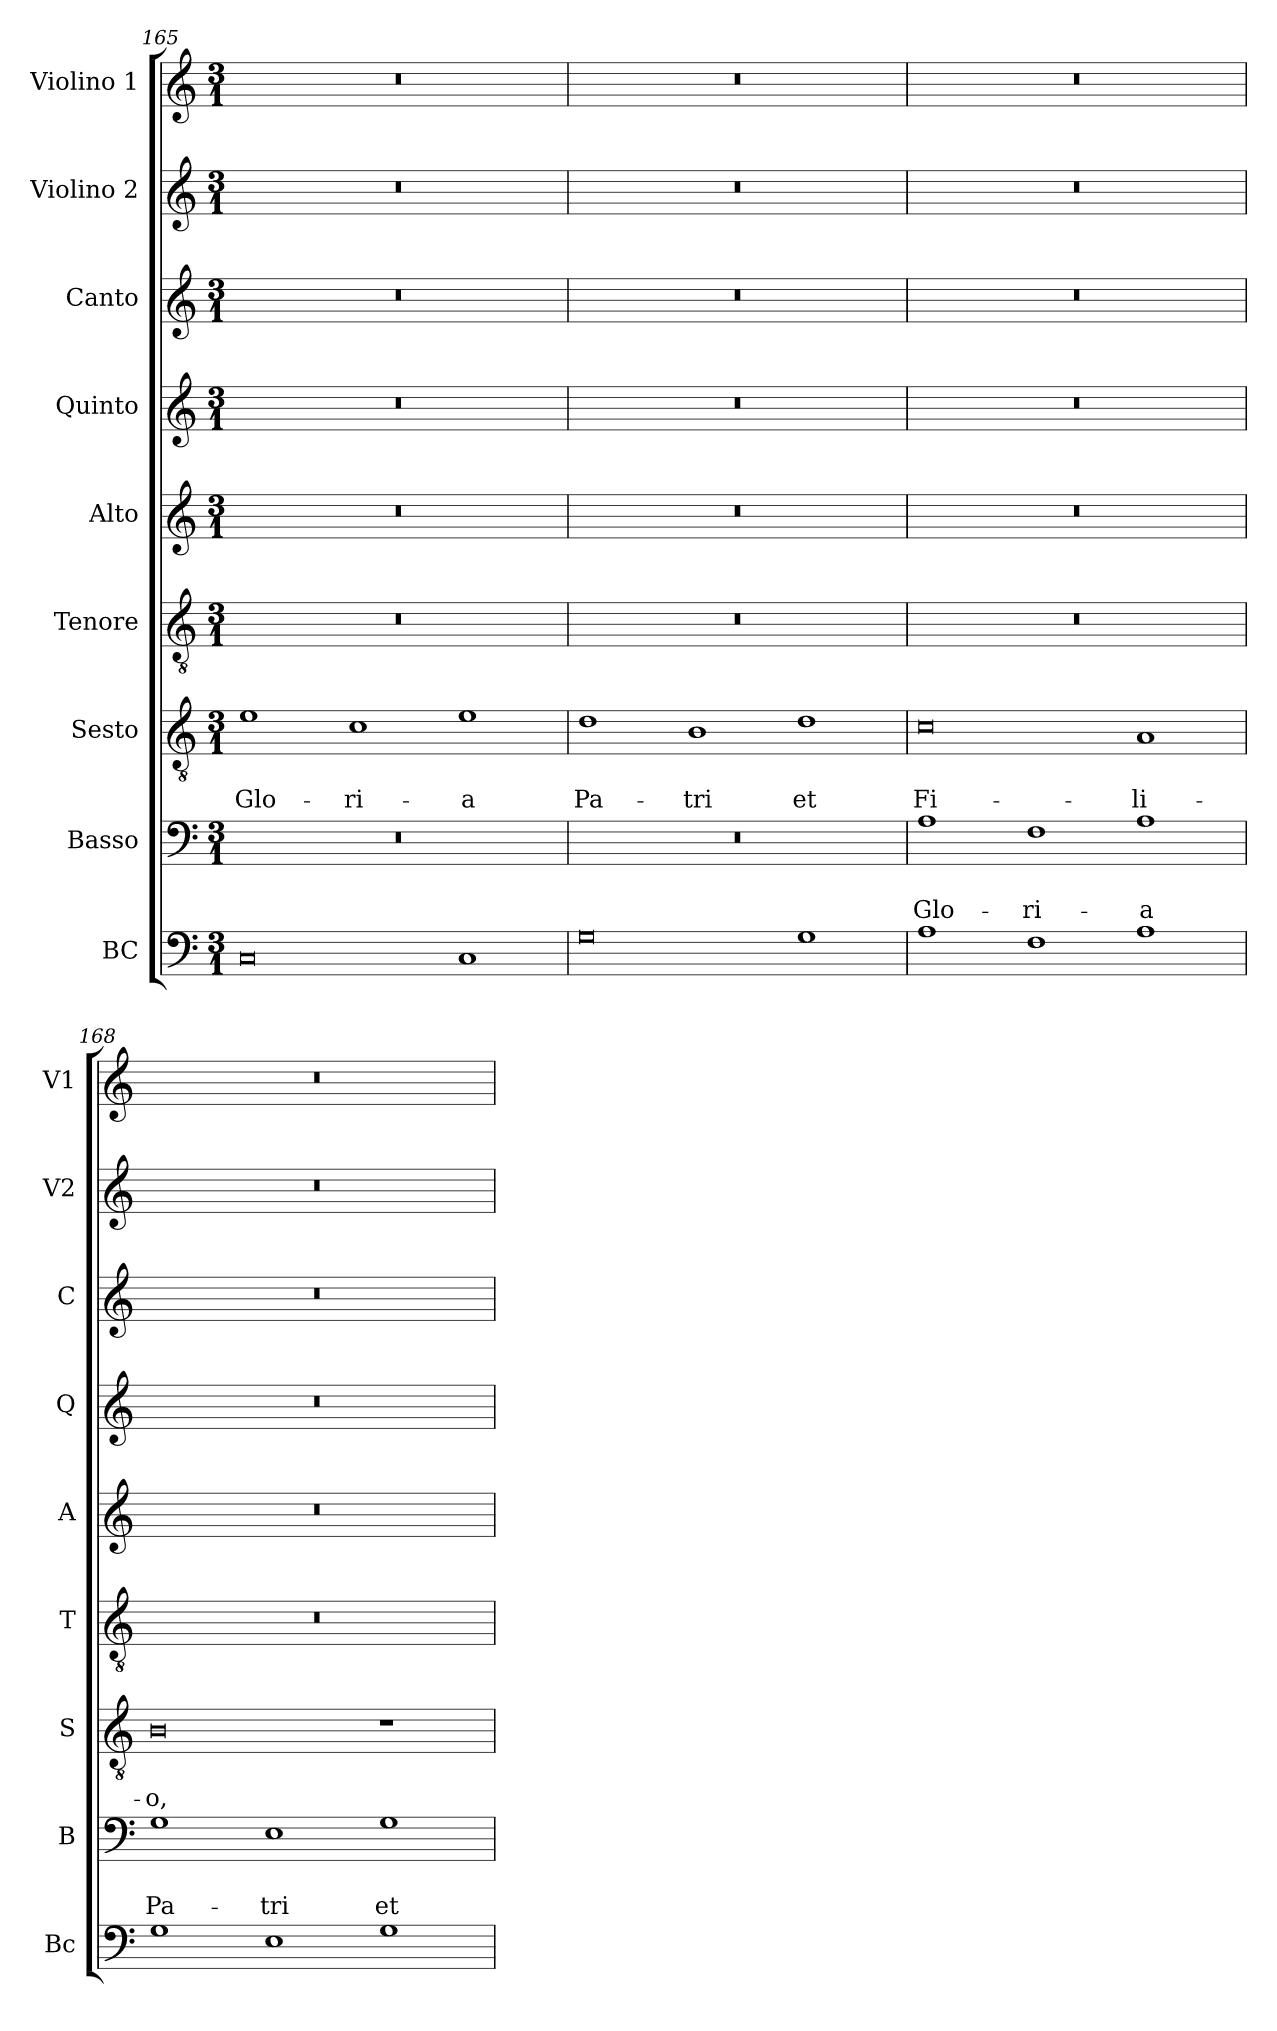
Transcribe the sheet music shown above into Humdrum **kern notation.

**kern	**kern	**text	**text	**kern	**text	**text	**kern	**kern	**kern	**kern	**kern	**kern
*part9	*part8	*part8	*part8	*part7	*part7	*part7	*part6	*part5	*part4	*part3	*part2	*part1
*staff9	*staff8	*staff8	*staff8	*staff7	*staff7	*staff7	*staff6	*staff5	*staff4	*staff3	*staff2	*staff1
*I"BC	*I"Basso	*	*	*I"Sesto	*	*	*I"Tenore	*I"Alto	*I"Quinto	*I"Canto	*I"Violino 2	*I"Violino 1
*I'Bc	*I'B	*	*	*I'S	*	*	*I'T	*I'A	*I'Q	*I'C	*I'V2	*I'V1
!!LO:LB:g=z
*clefF4	*clefF4	*	*	*clefGv2	*	*	*clefGv2	*clefG2	*clefG2	*clefG2	*clefG2	*clefG2
*k[]	*k[]	*	*	*k[]	*	*	*k[]	*k[]	*k[]	*k[]	*k[]	*k[]
*C:	*C:	*	*	*C:	*	*	*C:	*C:	*C:	*C:	*C:	*C:
*M3/1	*M3/1	*	*	*M3/1	*	*	*M3/1	*M3/1	*M3/1	*M3/1	*M3/1	*M3/1
=165	=165	=165	=165	=165	=165	=165	=165	=165	=165	=165	=165	=165
!	!	!	!	!	!	!LO:LY:b	!	!	!	!	!	!
0C	0.r	.	.	1e	.	Glo-	0.r	0.r	0.r	0.r	0.r	0.r
!	!	!	!	!	!	!LO:LY:b	!	!	!	!	!	!
.	.	.	.	1c	.	-ri-	.	.	.	.	.	.
!	!	!	!	!	!	!LO:LY:b	!	!	!	!	!	!
1C	.	.	.	1e	.	-a	.	.	.	.	.	.
=166	=166	=166	=166	=166	=166	=166	=166	=166	=166	=166	=166	=166
!	!	!	!	!	!	!LO:LY:b	!	!	!	!	!	!
0G	0.r	.	.	1d	.	Pa-	0.r	0.r	0.r	0.r	0.r	0.r
!	!	!	!	!	!	!LO:LY:b	!	!	!	!	!	!
.	.	.	.	1B	.	-tri	.	.	.	.	.	.
!	!	!	!	!	!	!LO:LY:b	!	!	!	!	!	!
1G	.	.	.	1d	.	et	.	.	.	.	.	.
=167	=167	=167	=167	=167	=167	=167	=167	=167	=167	=167	=167	=167
!	!	!	!LO:LY:b	!	!	!LO:LY:b	!	!	!	!	!	!
1A	1A	.	Glo-	0c	.	Fi-	0.r	0.r	0.r	0.r	0.r	0.r
!	!	!	!LO:LY:b	!	!	!	!	!	!	!	!	!
1F	1F	.	-ri-	.	.	.	.	.	.	.	.	.
!	!	!	!LO:LY:b	!	!	!LO:LY:b	!	!	!	!	!	!
1A	1A	.	-a	1A	.	-li-	.	.	.	.	.	.
=168	=168	=168	=168	=168	=168	=168	=168	=168	=168	=168	=168	=168
!	!	!	!LO:LY:b	!	!	!LO:LY:b	!	!	!	!	!	!
1G	1G	.	Pa-	0B	.	-o,	0.r	0.r	0.r	0.r	0.r	0.r
!	!	!	!LO:LY:b	!	!	!	!	!	!	!	!	!
1E	1E	.	-tri	.	.	.	.	.	.	.	.	.
!	!	!	!LO:LY:b	!	!	!	!	!	!	!	!	!
1G	1G	.	et	1r	.	.	.	.	.	.	.	.
=	=	=	=	=	=	=	=	=	=	=	=	=
*-	*-	*-	*-	*-	*-	*-	*-	*-	*-	*-	*-	*-
